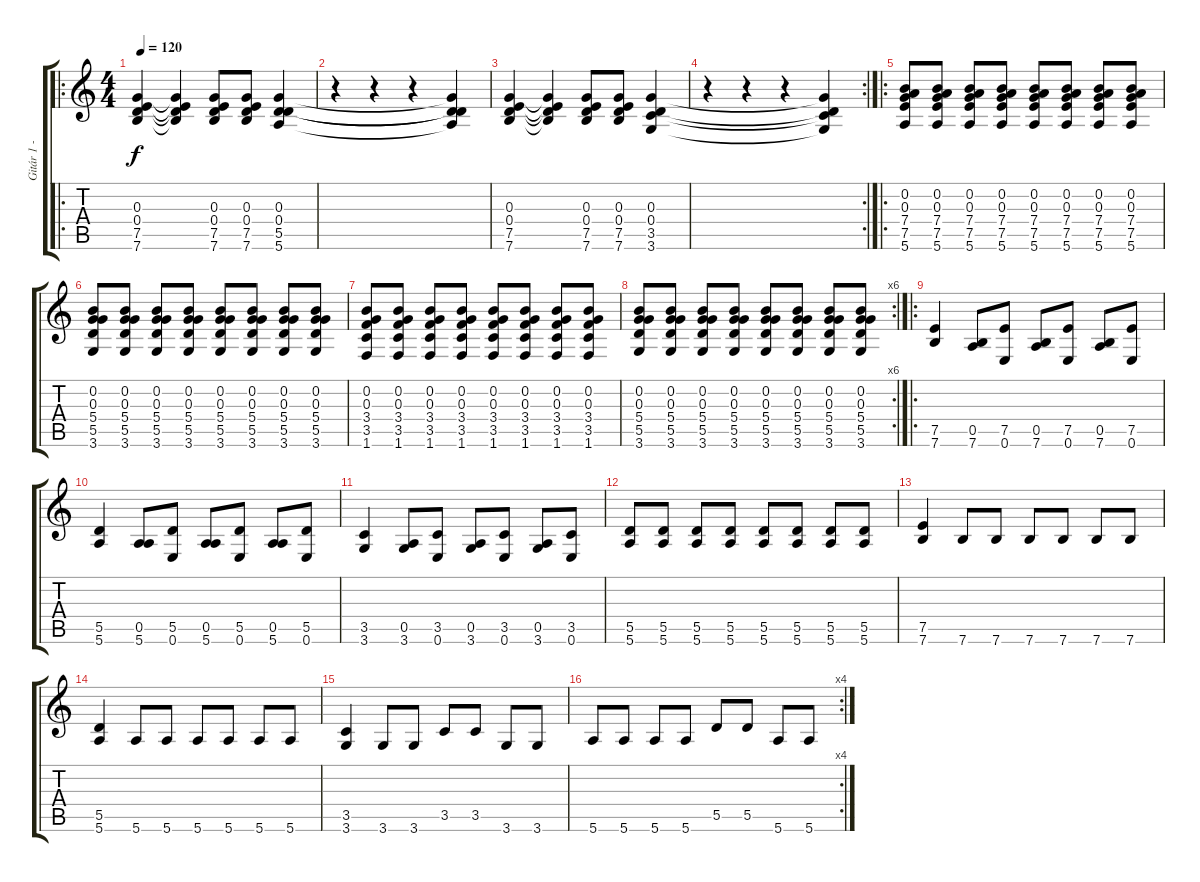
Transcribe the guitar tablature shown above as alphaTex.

\track ("Gitár 1 - Ritmus" "Gitár 1 - ") {instrument acousticguitarsteel}
\staff {score tabs}
\tuning (E4 B3 G3 D3 A2 E2) {hide}
\ro
\ts (4 4)
\tempo 120
\clef g2
\ks c
(0.3 0.4 7.5 7.6).4{dy f} (0.3{t} 0.4{t} 7.5{t} 7.6{t}).4 (0.3 0.4 7.5 7.6).8 (0.3 0.4 7.5 7.6).8 (0.3 0.4 5.5 5.6).4 |
r.4 r.4 r.4 (0.3{t} 0.4{t} 5.5{t} 5.6{t}).4 |
(0.3 0.4 7.5 7.6).4 (0.3{t} 0.4{t} 7.5{t} 7.6{t}).4 (0.3 0.4 7.5 7.6).8 (0.3 0.4 7.5 7.6).8 (0.3 0.4 3.5 3.6).4 |
\rc 2
r.4 r.4 r.4 (0.3{t} 0.4{t} 3.5{t} 3.6{t}).4 |
\ro
(0.2 0.3 7.4 7.5 5.6).8 (0.2 0.3 7.4 7.5 5.6).8 (0.2 0.3 7.4 7.5 5.6).8 (0.2 0.3 7.4 7.5 5.6).8 (0.2 0.3 7.4 7.5 5.6).8 (0.2 0.3 7.4 7.5 5.6).8 (0.2 0.3 7.4 7.5 5.6).8 (0.2 0.3 7.4 7.5 5.6).8 |
(0.2 0.3 5.4 5.5 3.6).8 (0.2 0.3 5.4 5.5 3.6).8 (0.2 0.3 5.4 5.5 3.6).8 (0.2 0.3 5.4 5.5 3.6).8 (0.2 0.3 5.4 5.5 3.6).8 (0.2 0.3 5.4 5.5 3.6).8 (0.2 0.3 5.4 5.5 3.6).8 (0.2 0.3 5.4 5.5 3.6).8 |
(0.2 0.3 3.4 3.5 1.6).8 (0.2 0.3 3.4 3.5 1.6).8 (0.2 0.3 3.4 3.5 1.6).8 (0.2 0.3 3.4 3.5 1.6).8 (0.2 0.3 3.4 3.5 1.6).8 (0.2 0.3 3.4 3.5 1.6).8 (0.2 0.3 3.4 3.5 1.6).8 (0.2 0.3 3.4 3.5 1.6).8 |
\rc 6
(0.2 0.3 5.4 5.5 3.6).8 (0.2 0.3 5.4 5.5 3.6).8 (0.2 0.3 5.4 5.5 3.6).8 (0.2 0.3 5.4 5.5 3.6).8 (0.2 0.3 5.4 5.5 3.6).8 (0.2 0.3 5.4 5.5 3.6).8 (0.2 0.3 5.4 5.5 3.6).8 (0.2 0.3 5.4 5.5 3.6).8 |
\ro
(7.5 7.6).4 (0.5 7.6).8 (7.5 0.6).8 (0.5 7.6).8 (7.5 0.6).8 (0.5 7.6).8 (7.5 0.6).8 |
(5.5 5.6).4 (0.5 5.6).8 (5.5 0.6).8 (0.5 5.6).8 (5.5 0.6).8 (0.5 5.6).8 (5.5 0.6).8 |
(3.5 3.6).4 (0.5 3.6).8 (3.5 0.6).8 (0.5 3.6).8 (3.5 0.6).8 (0.5 3.6).8 (3.5 0.6).8 |
(5.5 5.6).8 (5.5 5.6).8 (5.5 5.6).8 (5.5 5.6).8 (5.5 5.6).8 (5.5 5.6).8 (5.5 5.6).8 (5.5 5.6).8 |
(7.5 7.6).4 7.6.8 7.6.8 7.6.8 7.6.8 7.6.8 7.6.8 |
(5.5 5.6).4 5.6.8 5.6.8 5.6.8 5.6.8 5.6.8 5.6.8 |
(3.5 3.6).4 3.6.8 3.6.8 3.5.8 3.5.8 3.6.8 3.6.8 |
\rc 4
5.6.8 5.6.8 5.6.8 5.6.8 5.5.8 5.5.8 5.6.8 5.6.8
